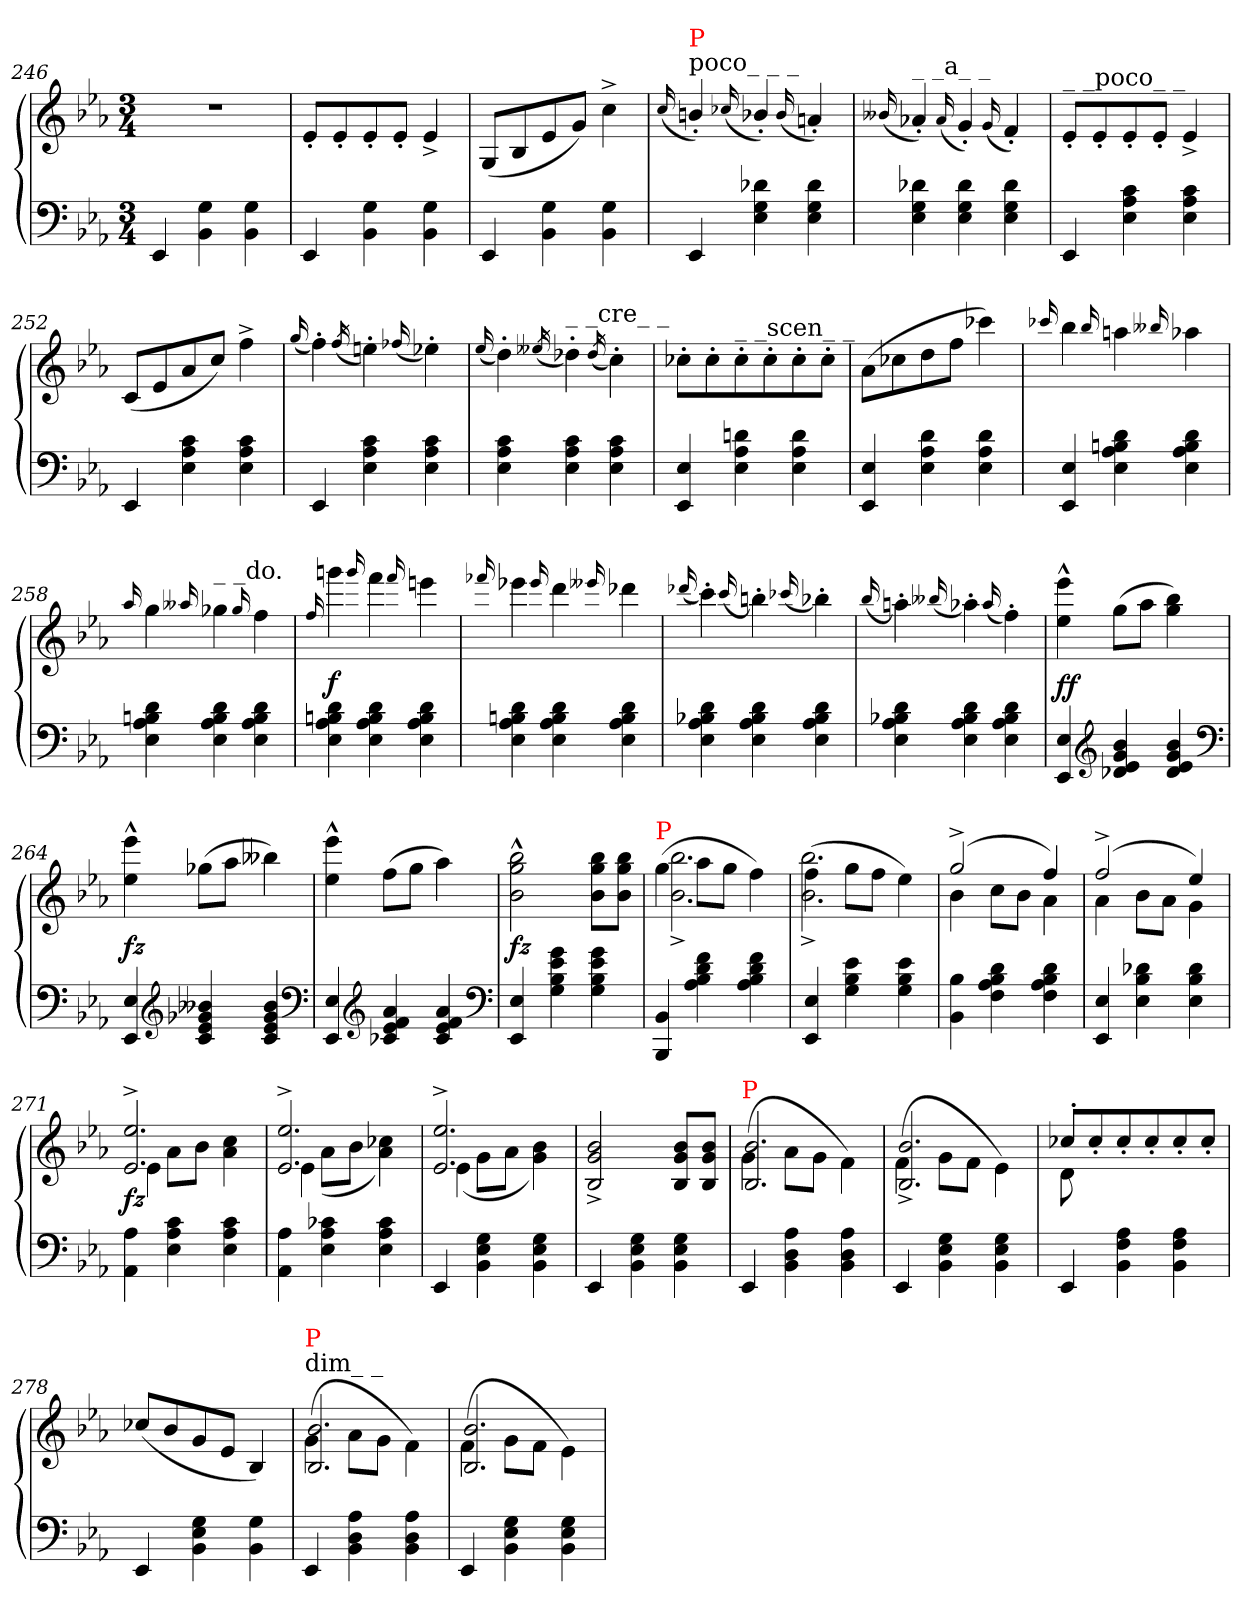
**kern	**kern	**dynam
*part1	*part1	*part1
*staff2	*staff1	*staff1/2
*clefF4	*clefG2	*
*k[b-e-a-]	*k[b-e-a-]	*
*M3/4	*M3/4	*
=246	=246	=246
4EE-	2.rdd	.
4G 4BB-	.	.
4G 4BB-	.	.
=247	=247	=247
4EE-	8e-'L	.
.	8e-'	.
4G 4BB-	8e-'	.
.	8e-'J	.
4G 4BB-	4e-^	.
=248	=248	=248
4EE-	(8GL	.
.	8B-	.
4G 4BB-	8e-	.
.	8gJ)	.
4G 4BB-	4cc^	.
=249	=249	=249
.	(16qqcc/	.
!	!LO:TX:a:t=poco_ _ _	!
!	!LO:TX:a:color=red:t=P	!
4EE-	4bn'/)	.
.	(16qqcc-X/	.
4d-X 4G 4E-	4b-X'/)	.
.	(16qqb-/	.
4d- 4G 4E-	4an')	.
=250	=250	=250
.	(16qqb--X/	.
!	!LO:TX:a:t=_ _a_ _	!
4d-X 4G 4E-	4a-X')	.
.	(16qqa-/	.
4d- 4G 4E-	4g')	.
.	(16qqg/	.
4d- 4G 4E-	4f')	.
=251	=251	=251
!	!LO:TX:a:t=_ _poco_ _	!
4EE-	8e-'L	.
.	8e-'	.
4c 4A- 4E-	8e-'	.
.	8e-'J	.
4c 4A- 4E-	4e-^	.
=252	=252	=252
4EE-	(8cL	.
.	8e-	.
4c 4A- 4E-	8a-	.
.	8ccJ)	.
4c 4A- 4E-	4ff^<	.
=253	=253	=253
.	(16qqgg/	.
4EE-	4ff')	.
.	(16qff/	.
4c 4A- 4E-	4een')	.
.	(16qqff-X/	.
4c 4A- 4E-	4ee-X')	.
=254	=254	=254
.	(16qqee-/	.
4c 4A- 4E-	4dd')	.
.	(16qee--X/	.
!	!LO:TX:a:t=_ _cre_ _	!
4c 4A- 4E-	4dd-X')	.
.	(16qdd-/	.
4c 4A- 4E-	4cc')	.
=255	=255	=255
4E- 4EE-	8cc-X'L	.
.	8cc-'	.
!	!LO:TX:a:t=_ _scen_ _	!
4dn 4A- 4E-	8cc-'	.
.	8cc-'	.
4d 4A- 4E-	8cc-'	.
.	8cc-'J	.
=256	=256	=256
4E- 4EE-	(>8a-L	.
.	8cc-X	.
4d 4A- 4E-	8dd	.
.	8ffJ	.
4d 4A- 4E-	4ccc-X)	.
=257	=257	=257
.	16qqccc-X/	.
4E- 4EE-	4bb-	.
.	16qqbb-/	.
4d 4Bn 4A- 4E-	4aan	.
.	16qqbb--X/	.
4d 4B 4A- 4E-	4aa-X	.
=258	=258	=258
.	16qqaa-/	.
4d 4Bn 4A- 4E-	4gg	.
.	16qqaa--X/	.
!	!LO:TX:a:t=_ _do.	!
4d 4B 4A- 4E-	4gg-X	.
.	16qqgg-/	.
4d 4B 4A- 4E-	4ff	.
=259	=259	=259
.	16qqff/	.
4d 4Bn 4A- 4E-	4gggn	f
.	16qqggg/	.
4d 4B 4A- 4E-	4fff	.
.	16qqfff/	.
4d 4B 4A- 4E-	4eeen	.
=260	=260	=260
.	16qqfff-X/	.
4d 4Bn 4A- 4E-	4eee-X	.
.	16qqeee-/	.
4d 4B 4A- 4E-	4ddd	.
.	16qqeee--X/	.
4d 4B 4A- 4E-	4ddd-X	.
=261	=261	=261
.	(16qqddd-X/	.
4d 4B-X 4A- 4E-	4ccc')	.
.	(16qqccc/	.
4d 4B- 4A- 4E-	4bbn')	.
.	(16qqccc-X/	.
4d 4B- 4A- 4E-	4bb-X')	.
=262	=262	=262
.	(16qqbb-/	.
4d 4B-X 4A- 4E-	4aan')	.
.	(16qqbb--X/	.
4d 4B- 4A- 4E-	4aa-X')	.
.	(16qqaa-/	.
4d 4B- 4A- 4E-	4ff')	.
=263	=263	=263
4E- 4EE-	4eee-^^ 4ee-^^	ff
*clefG2	*	*
4b- 4g 4e- 4d-X	(8ggL	.
.	8aa-J	.
4b- 4g 4e- 4d-	4bb- 4gg)	.
*clefF4	*	*
=264	=264	=264
4E- 4EE-	4eee-^^ 4ee-^^	fz
*clefG2	*	*
4b--X 4g-X 4e- 4c	(8gg-XL	.
.	8aa-J	.
4b-- 4g- 4e- 4c	4bb--X)	.
*clefF4	*	*
=265	=265	=265
4E- 4EE-	4eee-^^ 4ee-^^	.
*clefG2	*	*
4a- 4f 4e- 4c-X	(8ffL	.
.	8ggJ	.
4a- 4f 4e- 4c-	4aa-)	.
*clefF4	*	*
=266	=266	=266
4E- 4EE-	2bb-^^ 2gg^^ 2b-^^	fz
4g 4e- 4B- 4G	.	.
4g 4e- 4B- 4G	8bb- 8gg 8b-L	.
.	8bb- 8gg 8b-J	.
=267	=267	=267
*	*^	*
!	!LO:TX:a:color=red:t=P	!	!
4BB- 4BBB-	(4gg\	2.bb-^> 2.b-^>	.
4f 4d 4B- 4A-	8aa-\L	.	.
.	8ggJ	.	.
4f 4d 4B- 4A-	4ff\)	.	.
=268	=268	=268	=268
4E- 4EE-	(4ff\	2.bb-^> 2.b-^>	.
4e- 4B- 4G	8gg\L	.	.
.	8ffJ	.	.
4e- 4B- 4G	4ee-\)	.	.
=269	=269	=269	=269
4B- 4BB-	(>2gg^	4b-	.
4d 4B- 4A- 4F	.	8ccL	.
.	.	8b-J	.
4d 4B- 4A- 4F	4ff)	4a-	.
=270	=270	=270	=270
4E- 4EE-	(>2ff^	4a-	.
4d-X 4B- 4E-	.	8b-L	.
.	.	8a-J	.
4d- 4B- 4E-	4ee-)	4g	.
=271	=271	=271	=271
4A- 4AA-	2.ee-^ 2.e-^	4e-	fz
4c 4A- 4E-	.	8a-L	.
.	.	8b-J	.
4c 4A- 4E-	.	4cc 4a-	.
=272	=272	=272	=272
4A- 4AA-	2.ee-^ 2.e-^	4e-	.
4c-X 4A- 4E-	.	(>8a-L	.
.	.	8b-J	.
4c- 4A- 4E-	.	4cc-X 4a-)	.
=273	=273	=273	=273
4EE-	2.ee-^ 2.e-^	(>4e-	.
4G 4E- 4BB-	.	8gL	.
.	.	8a-J	.
4G 4E- 4BB-	.	4b- 4g)	.
*	*v	*v	*
=274	=274	=274
4EE-	2b-^> 2g^> 2B-^>	.
4G 4E- 4BB-	.	.
4G 4E- 4BB-	8b- 8g 8B-L	.
.	8b- 8g 8B-J	.
=275	=275	=275
*	*^	*
!	!LO:TX:a:color=red:t=P	!	!
4EE-	(>4g\	2.b-/ 2.B-/	.
4A- 4D 4BB-	8a-\L	.	.
.	8gJ	.	.
4A- 4D 4BB-	4f\)	.	.
=276	=276	=276	=276
4EE-	(4f\	2.b-^>/ 2.B-^>/	.
4G 4E- 4BB-	8g\L	.	.
.	8fJ	.	.
4G 4E- 4BB-	4e-\)	.	.
=277	=277	=277	=277
4EE-	8cc-X'<L	8d	.
.	8cc-'<	8ryy	.
4A- 4F 4BB-	8cc-'<	2ryy	.
.	8cc-'<	.	.
4A- 4F 4BB-	8cc-'<	.	.
.	8cc-'<J	.	.
*	*v	*v	*
=278	=278	=278
4EE-	(8cc-XL	.
.	8b-	.
4G 4E- 4BB-	8g	.
.	8e-J	.
4G 4BB-	4B-)	.
=279	=279	=279
*	*^	*
!	!LO:TX:a:t=dim_ _	!	!
!	!LO:TX:a:color=red:t=P	!	!
4EE-	(4g\	2.b-/ 2.B-/	.
4A- 4D 4BB-	8a-\L	.	.
.	8gJ	.	.
4A- 4D 4BB-	4f\)	.	.
=280	=280	=280	=280
4EE-	(4f\	2.b-/ 2.B-/	.
4G 4E- 4BB-	8g\L	.	.
.	8fJ	.	.
4G 4E- 4BB-	4e-\)	.	.
*	*v	*v	*
=	=	=
*-	*-	*-
